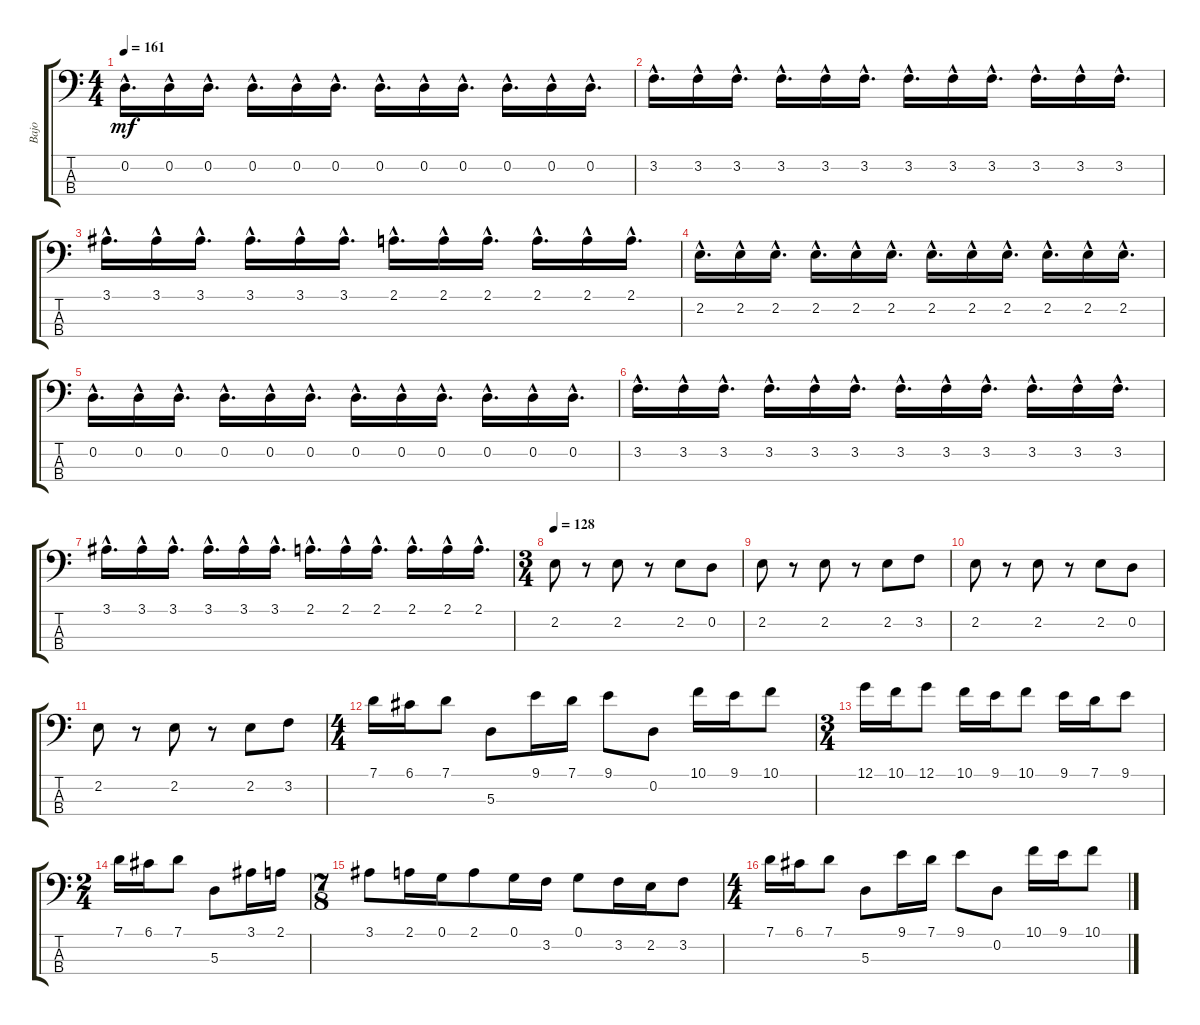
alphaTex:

\track ("Bajo" "Bajo") {instrument electricbassfinger}
\staff {score tabs}
\tuning (G2 D2 A1 E1) {hide}
\ts (4 4)
\tempo 161
\clef f4
\ks c
0.2{hac}.16{d dy mf} 0.2{hac}.16 0.2{hac}.16{d} 0.2{hac}.16{d} 0.2{hac}.16 0.2{hac}.16{d} 0.2{hac}.16{d} 0.2{hac}.16 0.2{hac}.16{d} 0.2{hac}.16{d} 0.2{hac}.16 0.2{hac}.16{d} |
3.2{hac}.16{d} 3.2{hac}.16 3.2{hac}.16{d} 3.2{hac}.16{d} 3.2{hac}.16 3.2{hac}.16{d} 3.2{hac}.16{d} 3.2{hac}.16 3.2{hac}.16{d} 3.2{hac}.16{d} 3.2{hac}.16 3.2{hac}.16{d} |
3.1{hac}.16{d} 3.1{hac}.16 3.1{hac}.16{d} 3.1{hac}.16{d} 3.1{hac}.16 3.1{hac}.16{d} 2.1{hac}.16{d} 2.1{hac}.16 2.1{hac}.16{d} 2.1{hac}.16{d} 2.1{hac}.16 2.1{hac}.16{d} |
2.2{hac}.16{d} 2.2{hac}.16 2.2{hac}.16{d} 2.2{hac}.16{d} 2.2{hac}.16 2.2{hac}.16{d} 2.2{hac}.16{d} 2.2{hac}.16 2.2{hac}.16{d} 2.2{hac}.16{d} 2.2{hac}.16 2.2{hac}.16{d} |
0.2{hac}.16{d} 0.2{hac}.16 0.2{hac}.16{d} 0.2{hac}.16{d} 0.2{hac}.16 0.2{hac}.16{d} 0.2{hac}.16{d} 0.2{hac}.16 0.2{hac}.16{d} 0.2{hac}.16{d} 0.2{hac}.16 0.2{hac}.16{d} |
3.2{hac}.16{d} 3.2{hac}.16 3.2{hac}.16{d} 3.2{hac}.16{d} 3.2{hac}.16 3.2{hac}.16{d} 3.2{hac}.16{d} 3.2{hac}.16 3.2{hac}.16{d} 3.2{hac}.16{d} 3.2{hac}.16 3.2{hac}.16{d} |
3.1{hac}.16{d} 3.1{hac}.16 3.1{hac}.16{d} 3.1{hac}.16{d} 3.1{hac}.16 3.1{hac}.16{d} 2.1{hac}.16{d} 2.1{hac}.16 2.1{hac}.16{d} 2.1{hac}.16{d} 2.1{hac}.16 2.1{hac}.16{d} |
\ts (3 4)
\tempo 128
2.2.8{volume 15} r.8 2.2.8 r.8 2.2.8 0.2.8 |
2.2.8 r.8 2.2.8 r.8 2.2.8 3.2.8 |
2.2.8 r.8 2.2.8 r.8 2.2.8 0.2.8 |
2.2.8 r.8 2.2.8 r.8 2.2.8 3.2.8 |
\ts (4 4)
7.1.16{volume 16} 6.1.16 7.1.8 5.3.8 9.1.16 7.1.16 9.1.8 0.2.8 10.1.16 9.1.16 10.1.8 |
\ts (3 4)
12.1.16 10.1.16 12.1.8 10.1.16 9.1.16 10.1.8 9.1.16 7.1.16 9.1.8 |
\ts (2 4)
7.1.16 6.1.16 7.1.8 5.3.8 3.1.16 2.1.16 |
\ts (7 8)
3.1.8 2.1.16 0.1.16 2.1.8 0.1.16 3.2.16 0.1.8 3.2.16 2.2.16 3.2.8 |
\ts (4 4)
7.1.16 6.1.16 7.1.8 5.3.8 9.1.16 7.1.16 9.1.8 0.2.8 10.1.16 9.1.16 10.1.8
